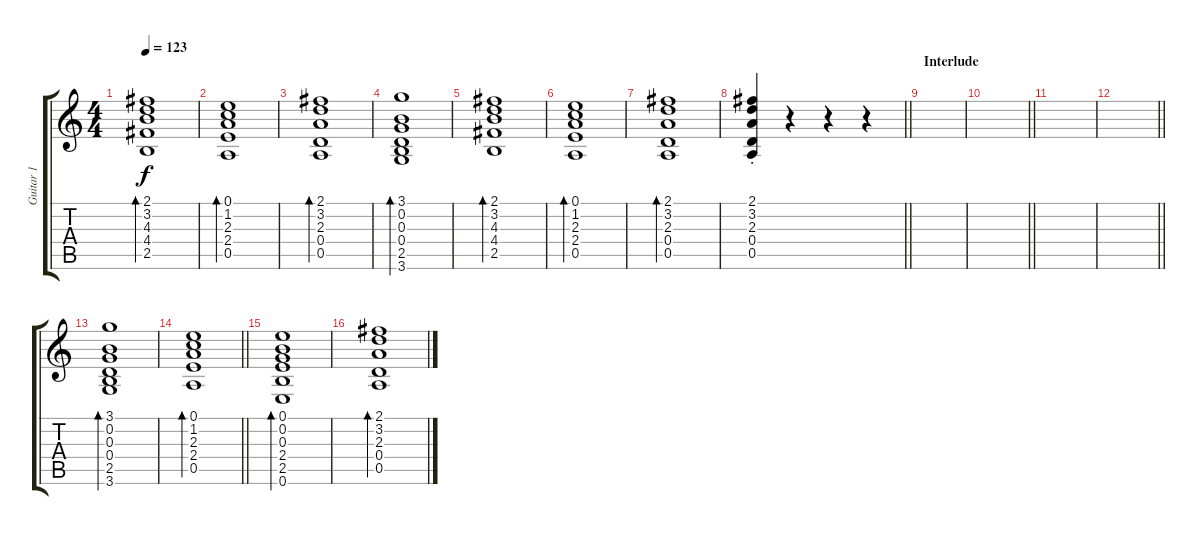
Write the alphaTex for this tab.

\track ("Guitar 1" "Guitar 1") {instrument electricguitarclean}
\staff {score tabs}
\tuning (E4 B3 G3 D3 A2 E2) {hide}
\ts (4 4)
\tempo 123
\clef g2
\ks c
(2.1 3.2 4.3 4.4 2.5).1{bd 120 dy f} |
(0.1 1.2 2.3 2.4 0.5).1{bd 120} |
(2.1 3.2 2.3 0.4 0.5).1{bd 120} |
(3.1 0.2 0.3 0.4 2.5 3.6).1{bd 120} |
(2.1 3.2 4.3 4.4 2.5).1{bd 120} |
(0.1 1.2 2.3 2.4 0.5).1{bd 120} |
(2.1 3.2 2.3 0.4 0.5).1{bd 120} |
\barLineRight lightlight
(2.1{st} 3.2{st} 2.3{st} 0.4{st} 0.5{st}).4 r.4 r.4 r.4 |
\section ("" "Interlude")
|
\barLineRight lightlight
|
|
\barLineRight lightlight
|
(3.1 0.2 0.3 0.4 2.5 3.6).1{bd 120} |
\barLineRight lightlight
(0.1 1.2 2.3 2.4 0.5).1{bd 120} |
(0.1 0.2 0.3 2.4 2.5 0.6).1{bd 120} |
(2.1 3.2 2.3 0.4 0.5).1{bd 120}
